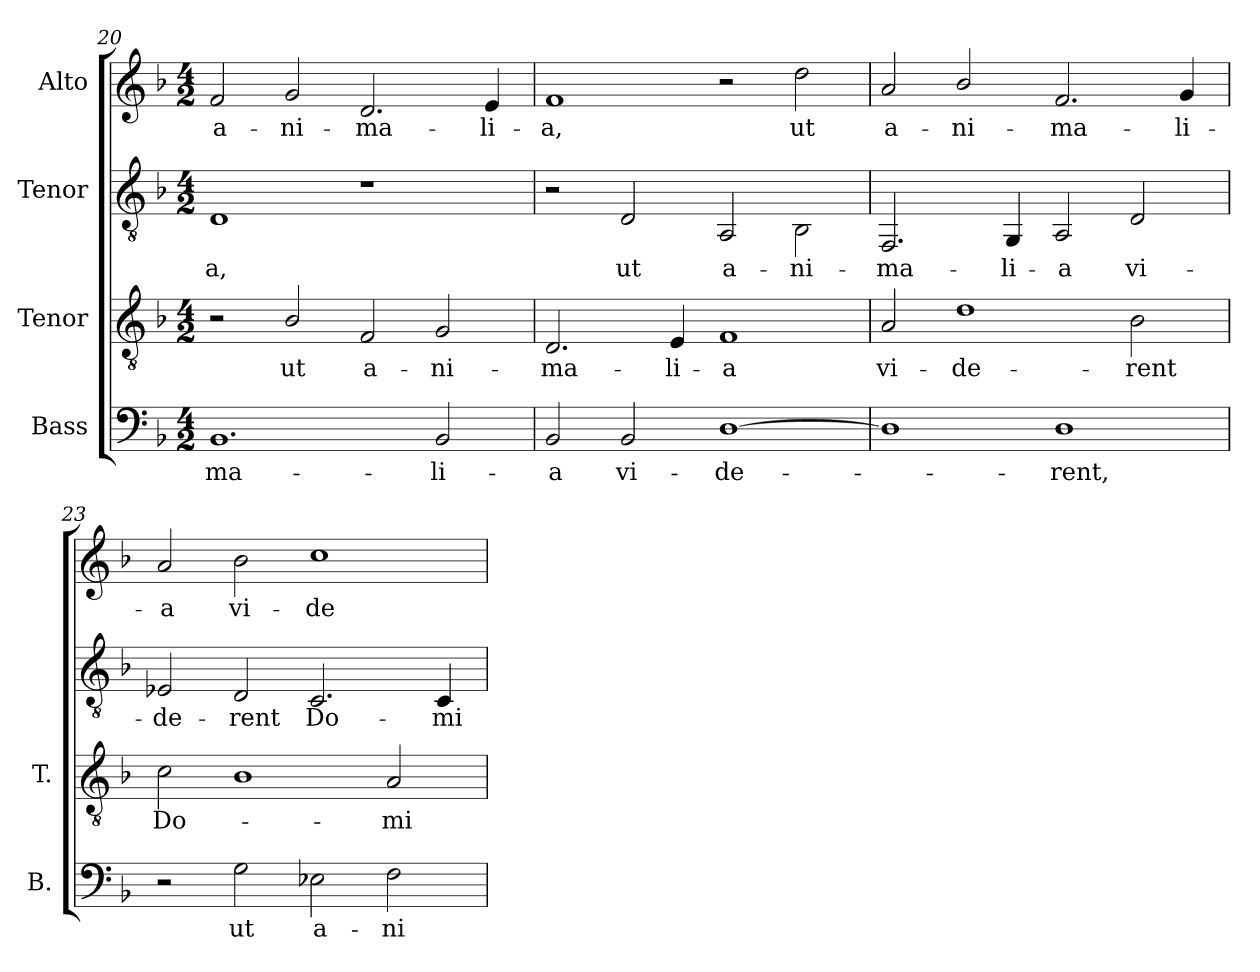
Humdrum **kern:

**kern	**text	**kern	**text	**kern	**text	**kern	**text
*part4	*part4	*part3	*part3	*part2	*part2	*part1	*part1
*staff4	*staff4	*staff3	*staff3	*staff2	*staff2	*staff1	*staff1
*I"Bass	*	*I"Tenor	*	*I"Tenor	*	*I"Alto	*
*I'B.	*	*I'T.	*	*	*	*	*
!!LO:PB:g=z
*clefF4	*	*clefGv2	*	*clefGv2	*	*clefG2	*
*	*	*ITrd7c12	*	*	*	*	*
*k[b-]	*	*k[b-]	*	*k[b-]	*	*k[b-]	*
*F:	*	*F:	*	*F:	*	*F:	*
*M4/2	*	*M4/2	*	*M4/2	*	*M4/2	*
=20	=20	=20	=20	=20	=20	=20	=20
!	!LO:LY:b:color=#000000	!	!	!	!	!	!
!	!	!	!	!	!LO:LY:b:color=#000000	!	!
!	!	!	!	!	!	!	!LO:LY:b:color=#000000
1.BB-i	-ma-	2r	.	1Di	-a,	2fi/	a-
!	!	!	!LO:LY:b:color=#000000	!	!	!	!
!	!	!	!	!	!	!	!LO:LY:b:color=#000000
.	.	2BB-i/	ut	.	.	2gi/	-ni-
!	!	!	!LO:LY:b:color=#000000	!	!	!	!
!	!	!	!	!	!	!	!LO:LY:b:color=#000000
.	.	2FFi/	a-	1r	.	2.di/	-ma-
!	!LO:LY:b:color=#000000	!	!	!	!	!	!
!	!	!	!LO:LY:b:color=#000000	!	!	!	!
2BB-i/	-li-	2GGi/	-ni-	.	.	.	.
!	!	!	!	!	!	!	!LO:LY:b:color=#000000
.	.	.	.	.	.	4ei/	-li-
=21	=21	=21	=21	=21	=21	=21	=21
!	!LO:LY:b:color=#000000	!	!	!	!	!	!
!	!	!	!LO:LY:b:color=#000000	!	!	!	!
!	!	!	!	!	!	!	!LO:LY:b:color=#000000
2BB-i/	-a	2.DDi/	-ma-	2r	.	1fi	-a,
!	!LO:LY:b:color=#000000	!	!	!	!	!	!
!	!	!	!	!	!LO:LY:b:color=#000000	!	!
2BB-i/	vi-	.	.	2Di/	ut	.	.
!	!	!	!LO:LY:b:color=#000000	!	!	!	!
.	.	4EEi/	-li-	.	.	.	.
!	!LO:LY:b:color=#000000	!	!	!	!	!	!
!	!	!	!LO:LY:b:color=#000000	!	!	!	!
!	!	!	!	!	!LO:LY:b:color=#000000	!	!
[1Di	-de-	1FFi	-a	2AAi/	a-	2r	.
!	!	!	!	!	!LO:LY:b:color=#000000	!	!
!	!	!	!	!	!	!	!LO:LY:b:color=#000000
.	.	.	.	2BB-i\	-ni-	2ddi\	ut
=22	=22	=22	=22	=22	=22	=22	=22
!	!	!	!LO:LY:b:color=#000000	!	!	!	!
!	!	!	!	!	!LO:LY:b:color=#000000	!	!
!	!	!	!	!	!	!	!LO:LY:b:color=#000000
1Di]	.	2AAi/	vi-	2.FFi/	-ma-	2ai/	a-
!	!	!	!LO:LY:b:color=#000000	!	!	!	!
!	!	!	!	!	!	!	!LO:LY:b:color=#000000
.	.	1Di	-de-	.	.	2b-i/	-ni-
!	!	!	!	!	!LO:LY:b:color=#000000	!	!
.	.	.	.	4GGi/	-li-	.	.
!	!LO:LY:b:color=#000000	!	!	!	!	!	!
!	!	!	!	!	!LO:LY:b:color=#000000	!	!
!	!	!	!	!	!	!	!LO:LY:b:color=#000000
1Di	-rent,	.	.	2AAi/	-a	2.fi/	-ma-
!	!	!	!LO:LY:b:color=#000000	!	!	!	!
!	!	!	!	!	!LO:LY:b:color=#000000	!	!
.	.	2BB-i\	-rent	2Di/	vi-	.	.
!	!	!	!	!	!	!	!LO:LY:b:color=#000000
.	.	.	.	.	.	4gi/	-li-
=23	=23	=23	=23	=23	=23	=23	=23
!	!	!	!LO:LY:b:color=#000000	!	!	!	!
!	!	!	!	!	!LO:LY:b:color=#000000	!	!
!	!	!	!	!	!	!	!LO:LY:b:color=#000000
2r	.	2Ci\	Do-	2E-Xi/	-de-	2ai/	-a
!	!LO:LY:b:color=#000000	!	!	!	!	!	!
!	!	!	!	!	!LO:LY:b:color=#000000	!	!
!	!	!	!	!	!	!	!LO:LY:b:color=#000000
2Gi\	ut	1BB-i	.	2Di/	-rent	2b-i\	vi-
!	!LO:LY:b:color=#000000	!	!	!	!	!	!
!	!	!	!	!	!LO:LY:b:color=#000000	!	!
!	!	!	!	!	!	!	!LO:LY:b:color=#000000
2E-Xi\	a-	.	.	2.Ci/	Do-	1cci	-de-
!	!LO:LY:b:color=#000000	!	!	!	!	!	!
!	!	!	!LO:LY:b:color=#000000	!	!	!	!
2Fi\	-ni-	2AAi/	-mi-	.	.	.	.
!	!	!	!	!	!LO:LY:b:color=#000000	!	!
.	.	.	.	4Ci/	-mi-	.	.
=	=	=	=	=	=	=	=
*-	*-	*-	*-	*-	*-	*-	*-
